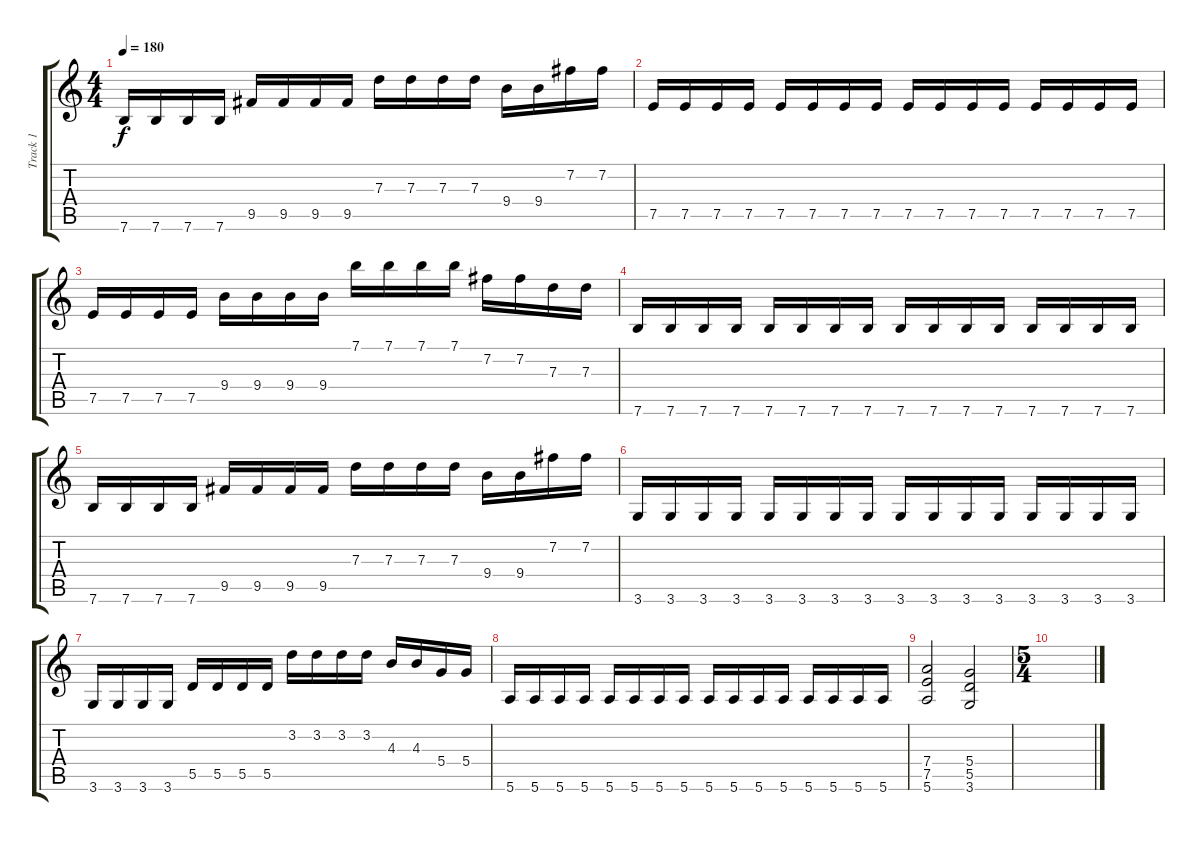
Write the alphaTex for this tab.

\track ("Track 1" "Track 1") {instrument distortionguitar}
\staff {score tabs}
\tuning (E4 B3 G3 D3 A2 E2) {hide}
\ts (4 4)
\tempo 180
\clef g2
\ks c
7.6.16{dy f} 7.6.16 7.6.16 7.6.16 9.5.16 9.5.16 9.5.16 9.5.16 7.3.16 7.3.16 7.3.16 7.3.16 9.4.16 9.4.16 7.2.16 7.2.16 |
7.5.16 7.5.16 7.5.16 7.5.16 7.5.16 7.5.16 7.5.16 7.5.16 7.5.16 7.5.16 7.5.16 7.5.16 7.5.16 7.5.16 7.5.16 7.5.16 |
7.5.16 7.5.16 7.5.16 7.5.16 9.4.16 9.4.16 9.4.16 9.4.16 7.1.16 7.1.16 7.1.16 7.1.16 7.2.16 7.2.16 7.3.16 7.3.16 |
7.6.16 7.6.16 7.6.16 7.6.16 7.6.16 7.6.16 7.6.16 7.6.16 7.6.16 7.6.16 7.6.16 7.6.16 7.6.16 7.6.16 7.6.16 7.6.16 |
7.6.16 7.6.16 7.6.16 7.6.16 9.5.16 9.5.16 9.5.16 9.5.16 7.3.16 7.3.16 7.3.16 7.3.16 9.4.16 9.4.16 7.2.16 7.2.16 |
3.6.16 3.6.16 3.6.16 3.6.16 3.6.16 3.6.16 3.6.16 3.6.16 3.6.16 3.6.16 3.6.16 3.6.16 3.6.16 3.6.16 3.6.16 3.6.16 |
3.6.16 3.6.16 3.6.16 3.6.16 5.5.16 5.5.16 5.5.16 5.5.16 3.2.16 3.2.16 3.2.16 3.2.16 4.3.16 4.3.16 5.4.16 5.4.16 |
5.6.16 5.6.16 5.6.16 5.6.16 5.6.16 5.6.16 5.6.16 5.6.16 5.6.16 5.6.16 5.6.16 5.6.16 5.6.16 5.6.16 5.6.16 5.6.16 |
(7.4 7.5 5.6).2 (5.4 5.5 3.6).2 |
\ts (5 4)
